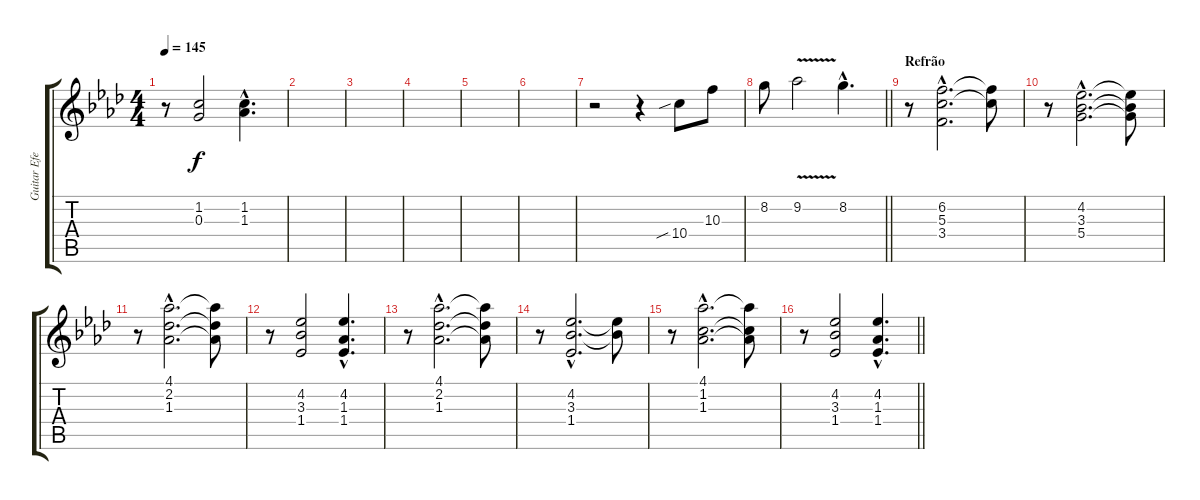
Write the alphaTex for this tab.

\track ("Guitar Efects" "Guitar Efe") {instrument electricguitarjazz}
\staff {score tabs}
\tuning (E4 B3 G3 D3 A2 E2) {hide}
\ts (4 4)
\tempo 145
\clef g2
\ks ab
r.8{dy f} (1.2 0.3).2 (1.2{hac} 1.3{hac}).4{d} |
|
|
|
|
|
r.2 r.4 10.4{sib}.8 10.3.8 |
\barLineRight lightlight
8.2.8 9.2{v}.2 8.2{hac}.4{d} |
\section ("" "Refrão")
r.8 (6.2{hac} 5.3{hac} 3.4{hac}).2{d} (6.2{t} 5.3{t}).8 |
r.8 (4.2{hac} 3.3{hac} 5.4{hac}).2{d} (4.2{t} 3.3{t} 5.4{t}).8 |
r.8 (4.1{hac} 2.2{hac} 1.3{hac}).2{d} (4.1{t} 2.2{t} 1.3{t}).8 |
r.8 (4.2 3.3 1.4).2 (4.2{hac} 1.3{hac} 1.4{hac}).4{d} |
r.8 (4.1{hac} 2.2{hac} 1.3{hac}).2{d} (4.1{t} 2.2{t} 1.3{t}).8 |
r.8 (4.2{hac} 3.3{hac} 1.4{hac}).2{d} (4.2{t} 3.3{t}).8 |
r.8 (4.1{hac} 1.2{hac} 1.3{hac}).2{d} (4.1{t} 1.2{t} 1.3{t}).8 |
\barLineRight lightlight
r.8 (4.2 3.3 1.4).2 (4.2{hac} 1.3{hac} 1.4{hac}).4{d}
